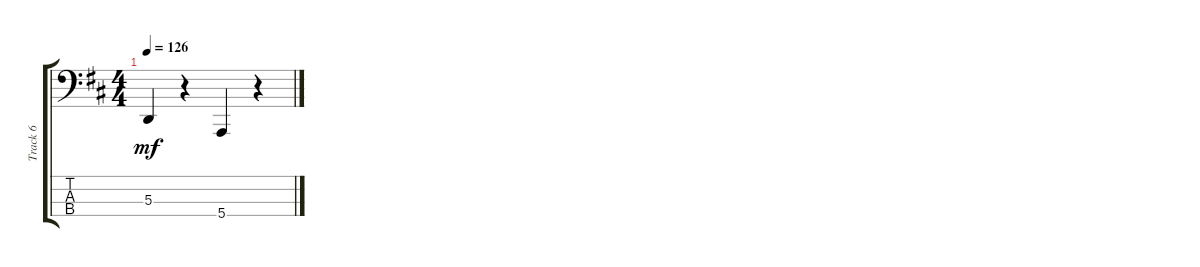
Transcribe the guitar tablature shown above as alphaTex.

\track ("Track 6" "Track 6") {instrument tuba}
\staff {score tabs}
\tuning (G2 D2 A1 E1) {hide}
\ts (4 4)
\tempo 126
\clef f4
\ks d
5.3.4{dy mf} r.4 5.4.4 r.4
